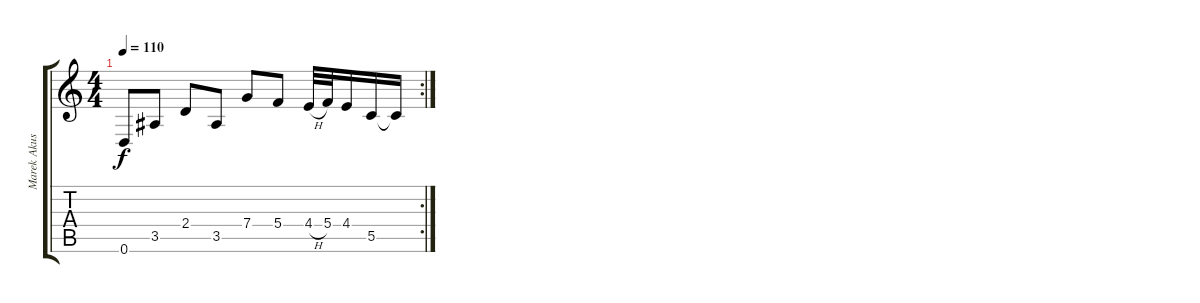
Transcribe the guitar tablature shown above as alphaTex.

\track ("Marek Akust" "Marek Akus") {instrument acousticguitarnylon}
\staff {score tabs}
\tuning (D4 A3 F3 C3 G2 D2) {hide}
\rc 2
\ts (4 4)
\tempo 110
\clef g2
\ks c
0.6.8{dy f} 3.5.8 2.4.8 3.5.8 7.4.8 5.4.8 4.4{h}.32 5.4.32 4.4.16 5.5.16 5.5{t}.16
